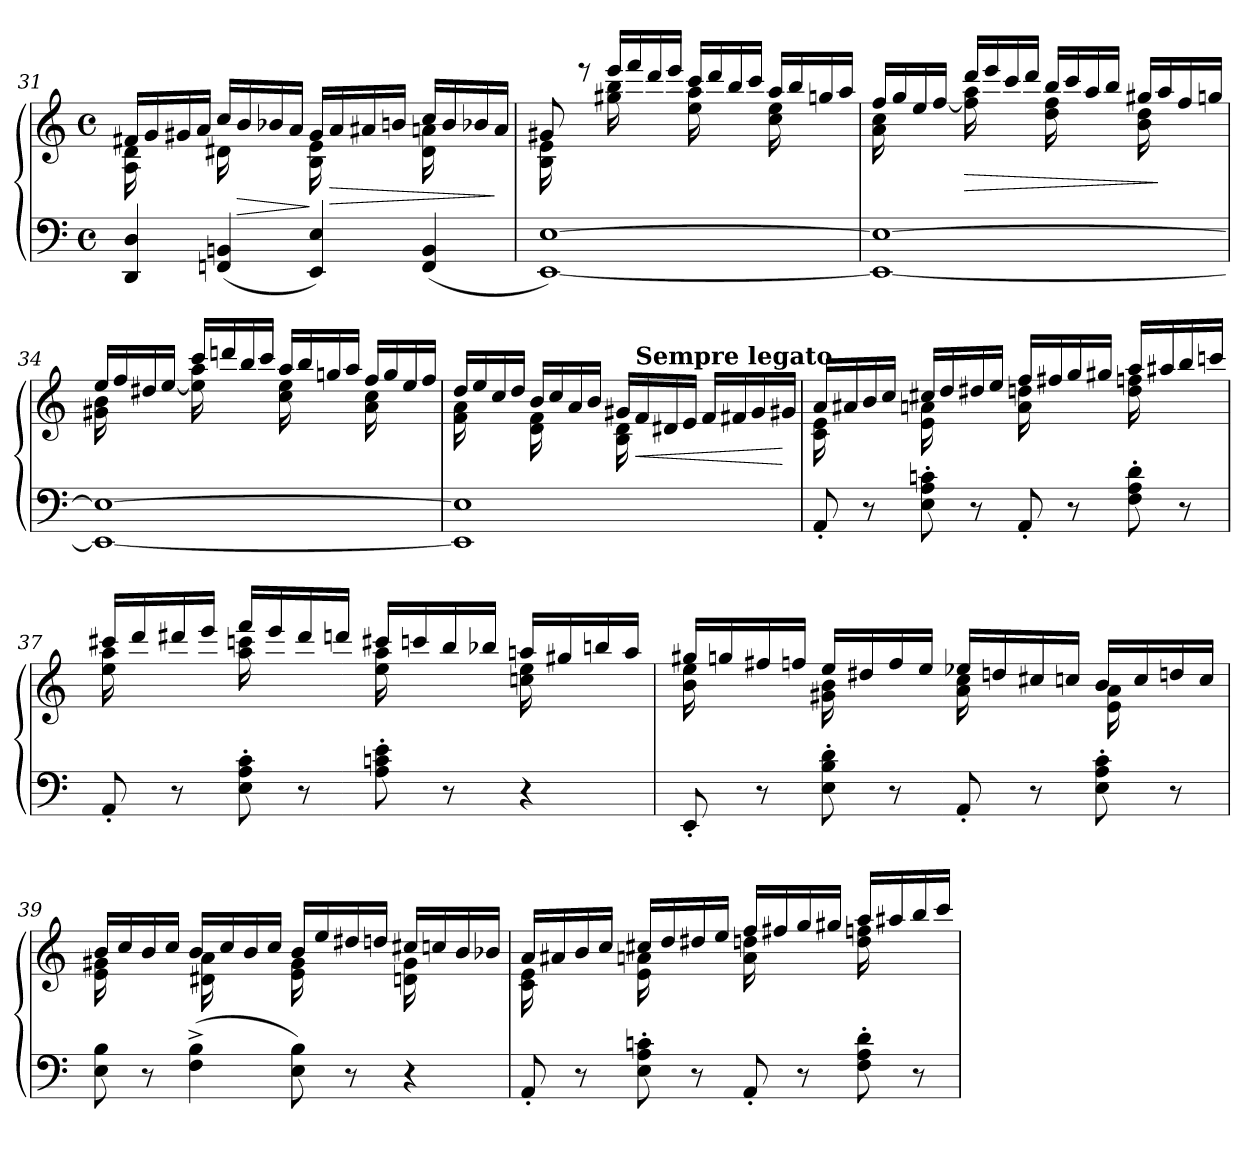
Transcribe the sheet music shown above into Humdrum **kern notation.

**kern	**kern	**dynam
*part1	*part1	*part1
*staff2	*staff1	*staff1/2
*clefF4	*clefG2	*
*k[]	*k[]	*
*M4/4	*M4/4	*
*met(c)	*met(c)	*
=31	=31	=31
*	*^	*
4DD 4D	16f#XLL	16A 16d	.
.	16g	8.rAyy	.
.	16g#X	.	.
.	16aJJ	.	.
(4FFn 4BBn	16ccLL	16d#X	.
.	16b	8.rAyy	>
.	16b-X	.	.
.	16aJJ	.	.
4EE 4E)	16g#LL	16B 16e	]
.	16a	8.rAyy	>
.	16a#X	.	.
.	16bnJJ	.	.
(<4FF 4BB	16ccLL	16d# 16an	.
.	16b	8.rAyy	.
.	16b-X	.	.
.	16aJJ	.	]
=32	=32	=32	=32
[1EE [<1E)	8g#X	16B 16e	.
.	.	8.rAyy	.
.	8reee	.	.
.	16eeeLL	16gg#X 16bb	.
.	16fff	8.rcyy	.
.	16ddd	.	.
.	16eeeJJ	.	.
.	16cccLL	16ee 16aa	.
.	16ddd	8.reyy	.
.	16bb	.	.
.	16cccJJ	.	.
.	16aaLL	16cc 16ee	.
.	16bb	8.reyy	.
.	16ggn	.	.
.	16aaJJ	.	.
=33	=33	=33	=33
1EE_ 1E_<	16ffLL	16a 16cc	.
.	16gg	8.reyy	.
.	16ee	.	.
.	[16ffJJ	.	.
.	16dddLL	16ff] 16aa	>
.	16eee	8.ryy	.
.	16ccc	.	.
.	16dddJJ	.	.
.	16bbLL	16dd 16ff	.
.	16ccc	8.rgyy	.
.	16aa	.	.
.	16bbJJ	.	.
.	16gg#XLL	16b 16dd	.
.	16aa	8.ryy	]
.	16ff	.	.
.	16ggnJJ	.	.
=34	=34	=34	=34
1EE_ 1E_	16eeLL	16g#X 16b	.
.	16ff	8.reyy	.
.	16dd#X	.	.
.	[16eeJJ	.	.
.	16cccLL	16ee] 16aa	.
.	16dddn	8.ryy	.
.	16bb	.	.
.	16cccJJ	.	.
.	16aaLL	16cc 16ee	.
.	16bb	8.rgyy	.
.	16ggn	.	.
.	16aaJJ	.	.
.	16ffLL	16a 16cc	.
.	16gg	8.rgyy	.
.	16ee	.	.
.	16ffJJ	.	.
=35	=35	=35	=35
1EE] 1E]	16ddLL	16f 16a	.
.	16ee	8.reyy	.
.	16cc	.	.
.	16ddJJ	.	.
.	16bLL	16d 16f	.
.	16cc	8.rcyy	.
.	16a	.	.
.	16bJJ	.	.
.	16g#XLL	16B 16d	.
!	!LO:TX:a:B:t=Sempre legato	!	!
.	16f	8.rFyy	<
.	16d#X	.	.
.	16eJJ	.	.
.	16fLL	4rFyy	.
.	16f#X	.	.
.	16g#	.	.
.	16g#XJJ	.	[
=36	=36	=36	=36
8AA'<	16aLL	16c 16e	.
.	16a#X	8.rAyy	.
8r	16b	.	.
.	16ccJJ	.	.
8E'> 8A'> 8cn'>	16cc#XLL	16e 16an	.
.	16dd	8.rcyy	.
8r	16dd#X	.	.
.	16eeJJ	.	.
8AA'<	16ffLL	16a 16ddn	.
.	16ff#X	8.ryy	.
8r	16gg	.	.
.	16gg#XJJ	.	.
8F'> 8A'> 8d'>	16aaLL	16dd 16ffn	.
.	16aa#X	8.reyy	.
8r	16bb	.	.
.	16cccnJJ	.	.
=37	=37	=37	=37
8AA'<	16ccc#XLL	16ee 16aa	.
.	16ddd	8.rgyy	.
8r	16ddd#X	.	.
.	16eeeJJ	.	.
8E'> 8A'> 8c'>	16fffLL	16aa 16cccn	.
.	16eee	8.rddyy	.
8r	16ddd#	.	.
.	16dddnJJ	.	.
8A'> 8cn'> 8e'>	16ccc#XLL	16ee 16aa	.
.	16cccn	8.ryy	.
8r	16bb	.	.
.	16bb-XJJ	.	.
4r	16aanLL	16ccn 16ee	.
.	16gg#X	8.rgyy	.
.	16bbn	.	.
.	16aaJJ	.	.
=38	=38	=38	=38
8EE'<	16gg#XLL	16b 16ee	.
.	16ggn	8.ryy	.
8r	16ff#X	.	.
.	16ffnJJ	.	.
8E'> 8B'> 8d'>	16eeLL	16g#X 16b	.
.	16dd#X	8.ryy	.
8r	16ff	.	.
.	16eeJJ	.	.
8AA'<	16ee-XLL	16a 16cc	.
.	16ddn	8.reyy	.
8r	16cc#X	.	.
.	16ccnJJ	.	.
8E'> 8A'> 8c'>	16bLL	16e 16a	.
.	16cc	8.reyy	.
8r	16ddn	.	.
.	16ccJJ	.	.
=39	=39	=39	=39
8E 8B	16bLL	16e 16g#X	.
.	16cc	8.rAyy	.
8r	16b	.	.
.	16ccJJ	.	.
(<4F^> 4B^>	16bLL	16d#X 16a	.
.	16cc	8.rcyy	.
.	16b	.	.
.	16ccJJ	.	.
8E 8B)	16bLL	16e 16g#	.
.	16ee	8.reyy	.
8r	16dd#X	.	.
.	16ddnJJ	.	.
4r	16cc#XLL	16dn 16g#	.
.	16ccn	8.reyy	.
.	16b	.	.
.	16b-XJJ	.	.
=40	=40	=40	=40
8AA'<	16aLL	16c 16e	.
.	16a#X	8.rcyy	.
8r	16b	.	.
.	16ccJJ	.	.
8E'> 8A'> 8cn'>	16cc#XLL	16e 16an	.
.	16dd	8.rcyy	.
8r	16dd#X	.	.
.	16eeJJ	.	.
8AA'<	16ffLL	16a 16ddn	.
.	16ff#X	8.reyy	.
8r	16gg	.	.
.	16gg#XJJ	.	.
8F'> 8A'> 8d'>	16aaLL	16dd 16ffn	.
.	16aa#X	8.ryy	.
8r	16bb	.	.
.	16cccJJ	.	.
*	*v	*v	*
=	=	=
*-	*-	*-
